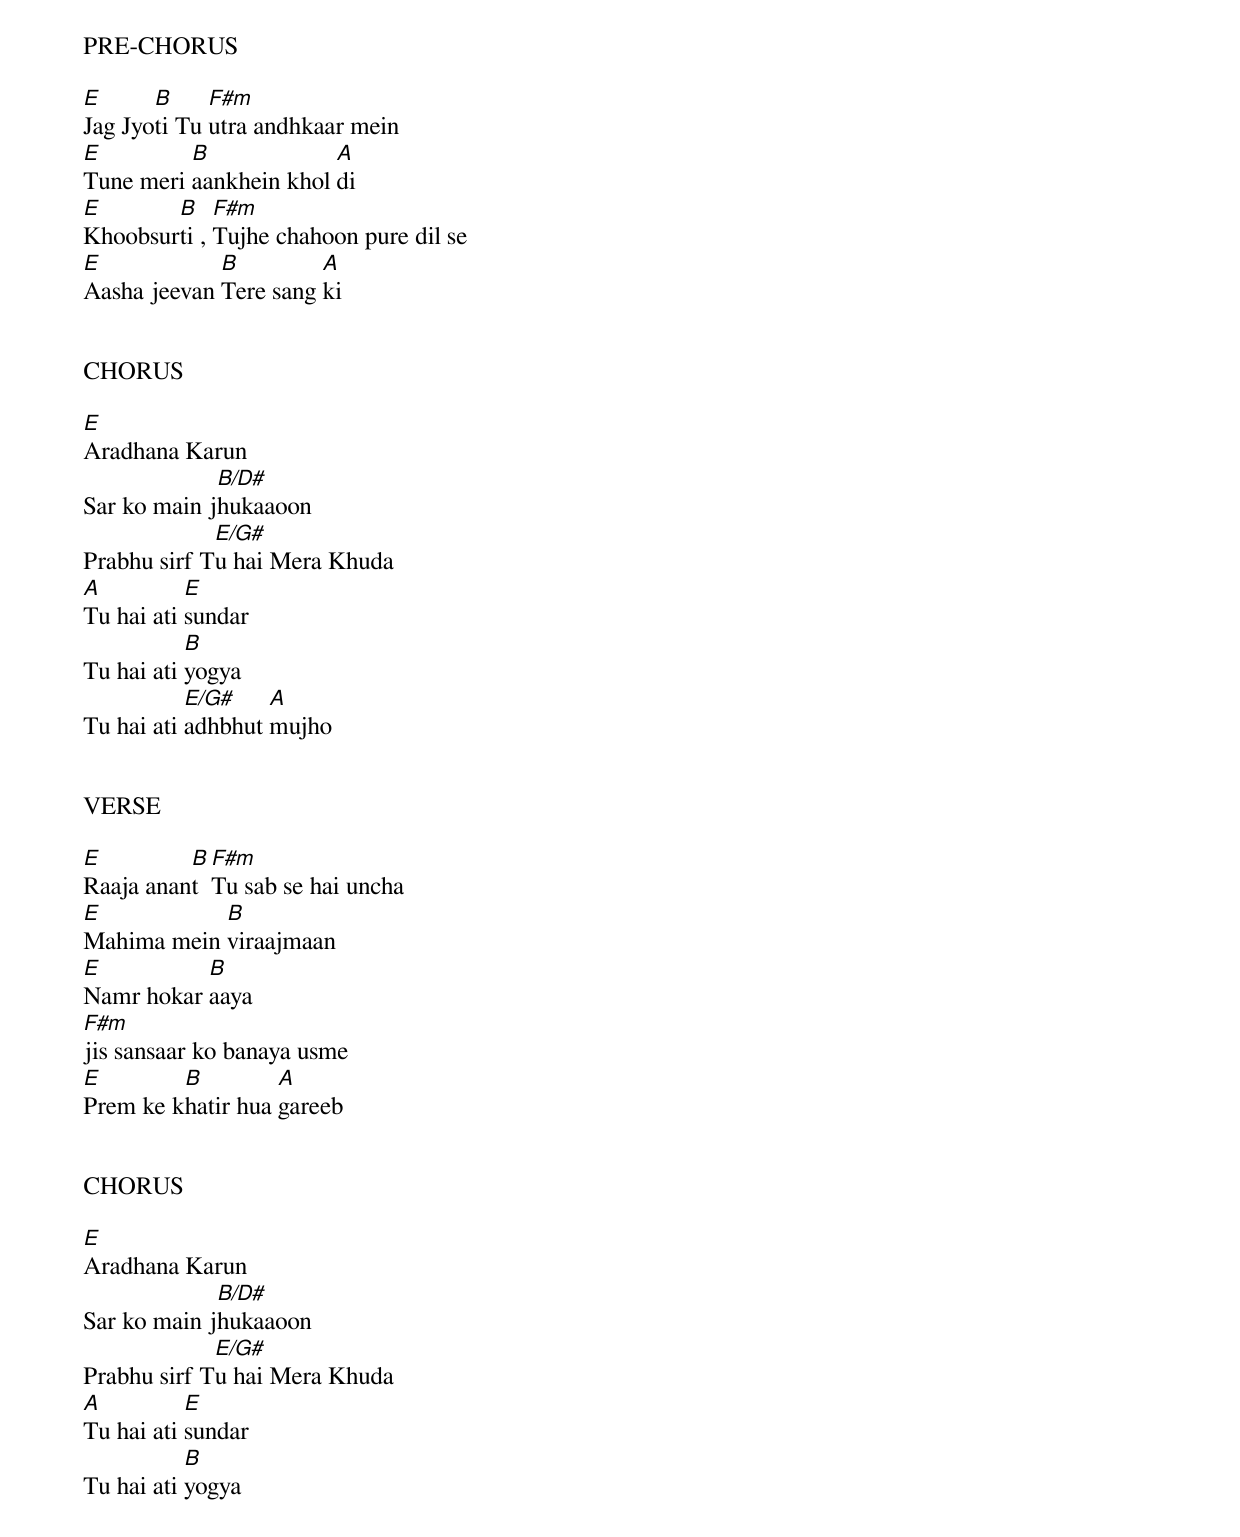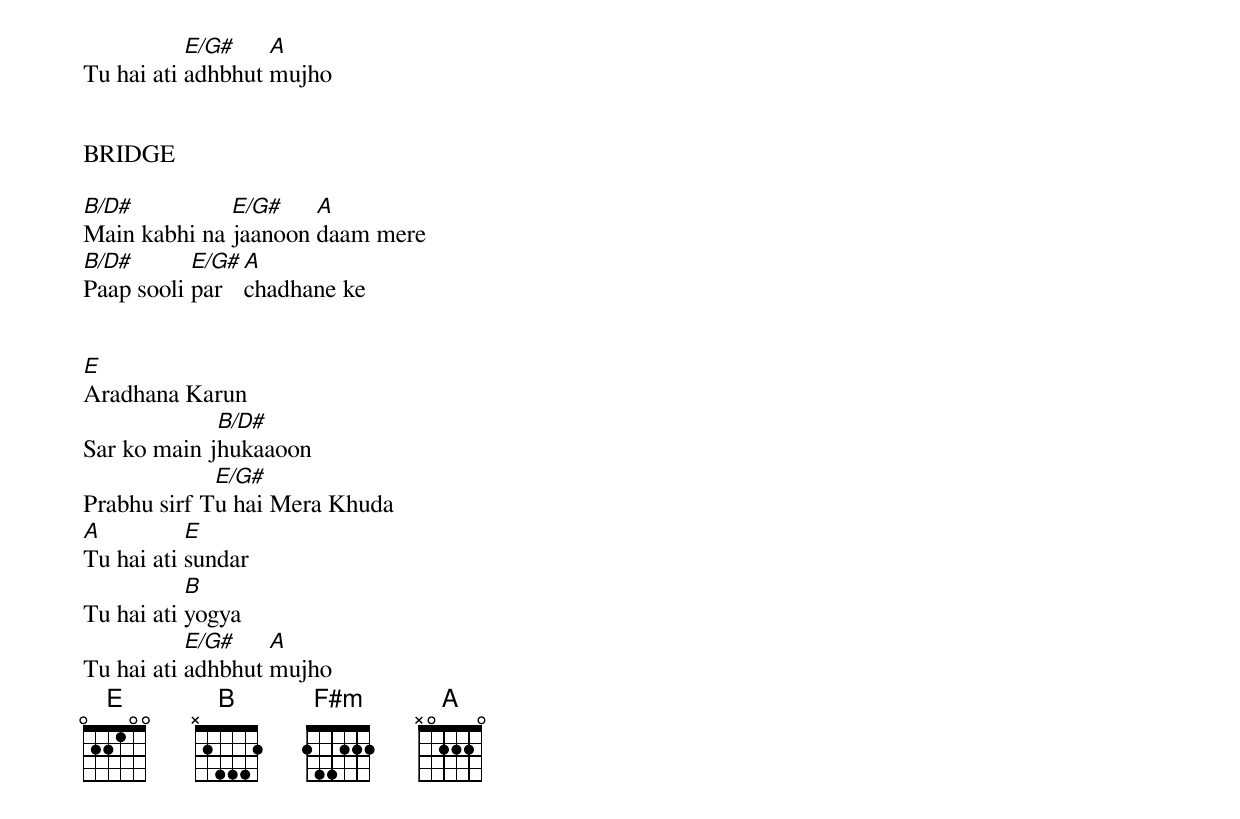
PRE-CHORUS

[E]Jag Jyo[B]ti Tu [F#m]utra andhkaar mein
[E]Tune meri [B]aankhein khol [A]di
[E]Khoobsur[B]ti , [F#m]Tujhe chahoon pure dil se
[E]Aasha jeevan [B]Tere sang [A]ki


CHORUS

[E]Aradhana Karun
Sar ko main j[B/D#]hukaaoon
Prabhu sirf T[E/G#]u hai Mera Khuda
[A]Tu hai ati [E]sundar
Tu hai ati [B]yogya
Tu hai ati [E/G#]adhbhut [A]mujho


VERSE

[E]Raaja anan[B]t [F#m]Tu sab se hai uncha
[E]Mahima mein [B]viraajmaan
[E]Namr hokar [B]aaya
[F#m]jis sansaar ko banaya usme
[E]Prem ke k[B]hatir hua [A]gareeb


CHORUS

[E]Aradhana Karun
Sar ko main j[B/D#]hukaaoon
Prabhu sirf T[E/G#]u hai Mera Khuda
[A]Tu hai ati [E]sundar
Tu hai ati [B]yogya
Tu hai ati [E/G#]adhbhut [A]mujho


BRIDGE

[B/D#]Main kabhi na [E/G#]jaanoon [A]daam mere
[B/D#]Paap sooli [E/G#]par [A]chadhane ke


[E]Aradhana Karun
Sar ko main j[B/D#]hukaaoon
Prabhu sirf T[E/G#]u hai Mera Khuda
[A]Tu hai ati [E]sundar
Tu hai ati [B]yogya
Tu hai ati [E/G#]adhbhut [A]mujho
